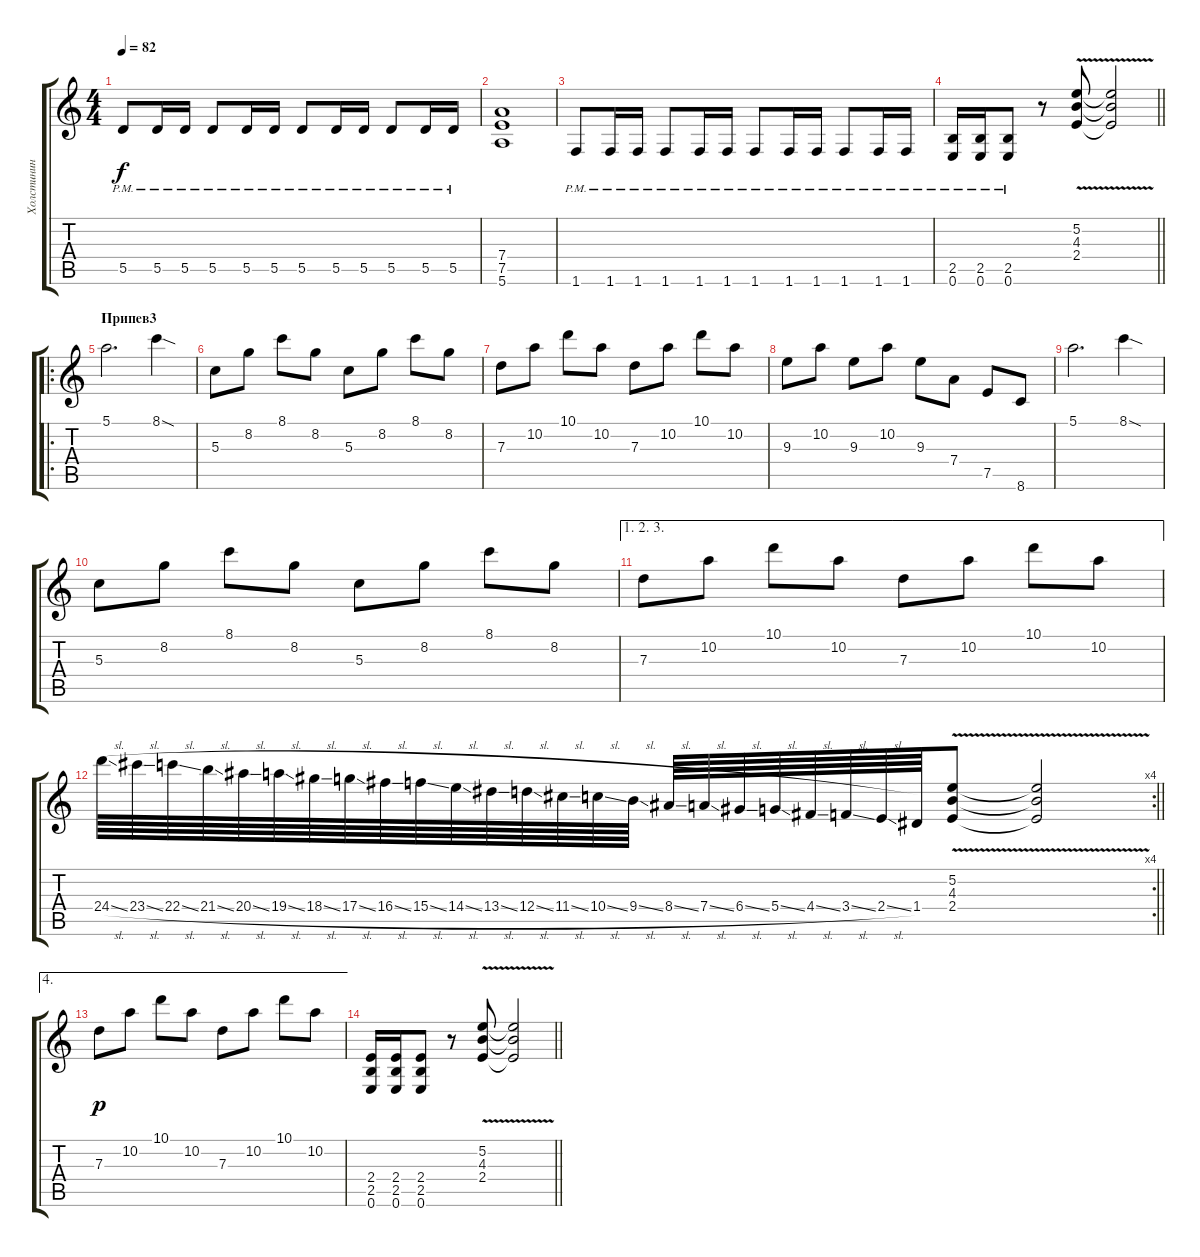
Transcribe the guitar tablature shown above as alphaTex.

\track ("Холстинин 2" "Холстинин ") {instrument overdrivenguitar}
\staff {score tabs}
\tuning (E4 B3 G3 D3 A2 E2) {hide}
\ts (4 4)
\tempo 82
\clef g2
\ks c
5.5{pm}.8{dy f} 5.5{pm}.16 5.5{pm}.16 5.5{pm}.8 5.5{pm}.16 5.5{pm}.16 5.5{pm}.8 5.5{pm}.16 5.5{pm}.16 5.5{pm}.8 5.5{pm}.16 5.5{pm}.16 |
(7.4 7.5 5.6).1 |
1.6{pm}.8 1.6{pm}.16 1.6{pm}.16 1.6{pm}.8 1.6{pm}.16 1.6{pm}.16 1.6{pm}.8 1.6{pm}.16 1.6{pm}.16 1.6{pm}.8 1.6{pm}.16 1.6{pm}.16 |
\barLineRight lightlight
(2.5 0.6{pm}).16 (2.5 0.6{pm}).16 (2.5 0.6{pm}).8 r.8 (5.2{v} 4.3{v} 2.4{v}).8 (5.2{t} 4.3{t} 2.4{t}).2 |
\ro
\section ("" "Припев3")
5.1.2{d} 8.1{sod}.4 |
5.3.8 8.2.8 8.1.8 8.2.8 5.3.8 8.2.8 8.1.8 8.2.8 |
7.3.8 10.2.8 10.1.8 10.2.8 7.3.8 10.2.8 10.1.8 10.2.8 |
9.3.8 10.2.8 9.3.8 10.2.8 9.3.8 7.4.8 7.5.8 8.6.8 |
5.1.2{d} 8.1{sod}.4 |
5.3.8 8.2.8 8.1.8 8.2.8 5.3.8 8.2.8 8.1.8 8.2.8 |
\ae (1 2 3)
7.3.8 10.2.8 10.1.8 10.2.8 7.3.8 10.2.8 10.1.8 10.2.8 |
\rc 4
\barLineRight lightlight
24.4{sl}.64 23.4{sl}.64 22.4{sl}.64 21.4{sl}.64 20.4{sl}.64 19.4{sl}.64 18.4{sl}.64 17.4{sl}.64 16.4{sl}.64 15.4{sl}.64 14.4{sl}.64 13.4{sl}.64 12.4{sl}.64 11.4{sl}.64 10.4{sl}.64 9.4{sl}.64 8.4{sl}.64 7.4{sl}.64 6.4{sl}.64 5.4{sl}.64 4.4{sl}.64 3.4{sl}.64 2.4{sl}.64 1.4.64 (5.2{v} 4.3{v} 2.4{v}).8 (5.2{t} 4.3{t} 2.4{t}).2 |
\ae 4
7.3.8{dy p} 10.2.8 10.1.8 10.2.8 7.3.8 10.2.8 10.1.8 10.2.8 |
\barLineRight lightlight
(2.4 2.5 0.6).16 (2.4 2.5 0.6).16 (2.4 2.5 0.6).8 r.8 (5.2{v} 4.3{v} 2.4{v}).8 (5.2{t} 4.3{t} 2.4{t}).2
